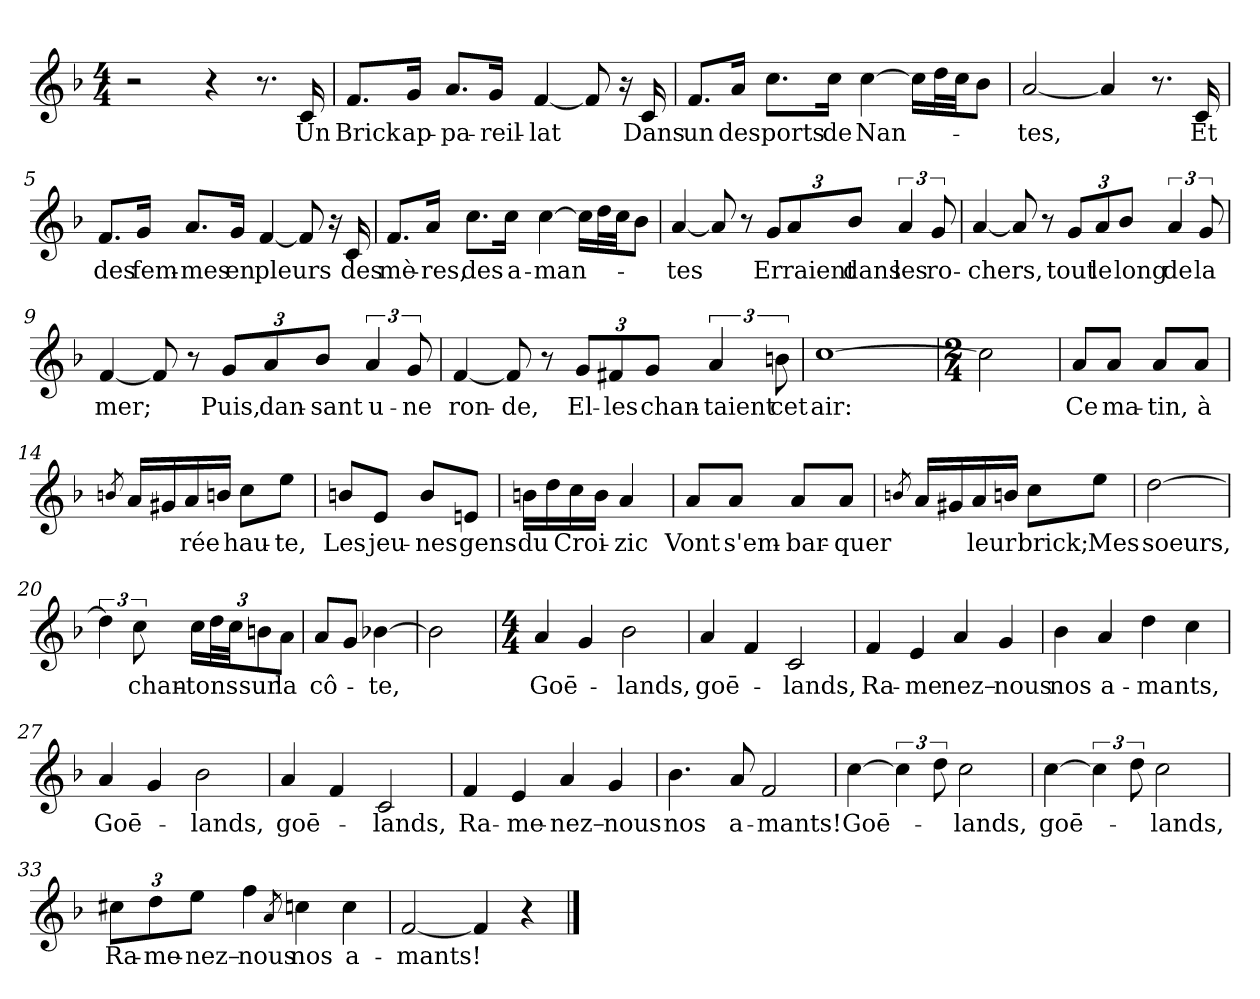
**kern	**text
*part1	*part1
*staff1	*staff1
*clefG2	*
*k[b-]	*
*M4/4	*
=1	=1
2r	.
4r	.
8.r	.
!	!LO:LY:b
16c/	Un
=2	=2
!	!LO:LY:b
8.f/L	Brick
!	!LO:LY:b
16g/Jk	ap-
!	!LO:LY:b
8.a/L	-pa-
!	!LO:LY:b
16g/Jk	-reil-
!	!LO:LY:b
[4f/	-lat
8f/]	.
16r	.
!	!LO:LY:b
16c/	Dans
=3	=3
!	!LO:LY:b
8.f/L	un
!	!LO:LY:b
16a/Jk	des
!	!LO:LY:b
8.cc\L	ports
!	!LO:LY:b
16cc\Jk	de
!	!LO:LY:b
[4cc\	Nan-
16cc\LL]	.
32dd\L	.
32cc\JJ	.
8b-\J	.
=4	=4
!	!LO:LY:b
[2a/	-tes,
4a/]	.
8.r	.
!	!LO:LY:b
16c/	Et
=5	=5
!	!LO:LY:b
8.f/L	des
!	!LO:LY:b
16g/Jk	fem-
!	!LO:LY:b
8.a/L	-mes
!	!LO:LY:b
16g/Jk	en
!	!LO:LY:b
[4f/	pleurs
8f/]	.
16r	.
!	!LO:LY:b
16c/	des
!!LO:LB:g=z
=6	=6
!	!LO:LY:b
8.f/L	mè-
!	!LO:LY:b
16a/Jk	-res,
!	!LO:LY:b
8.cc\L	des
!	!LO:LY:b
16cc\Jk	a-
!	!LO:LY:b
[4cc\	-man-
16cc\LL]	.
32dd\L	.
32cc\JJ	.
8b-\J	.
=7	=7
!	!LO:LY:b
[4a/	-tes
8a/]	.
8r	.
!	!LO:LY:b
12g/L	Er
!	!LO:LY:b
12a/	-raient
!	!LO:LY:b
12b-/J	dans
!	!LO:LY:b
6a/	les
!	!LO:LY:b
12g/	ro-
=8	=8
!	!LO:LY:b
[4a/	-chers,
8a/]	.
8r	.
!	!LO:LY:b
12g/L	tout
!	!LO:LY:b
12a/	le
!	!LO:LY:b
12b-/J	long
!	!LO:LY:b
6a/	de
!	!LO:LY:b
12g/	la
=9	=9
!	!LO:LY:b
[4f/	mer;
8f/]	.
8r	.
!	!LO:LY:b
12g/L	Puis,
!	!LO:LY:b
12a/	dan-
!	!LO:LY:b
12b-/J	-sant
!	!LO:LY:b
6a/	u-
!	!LO:LY:b
12g/	-ne
!!LO:LB:g=z
=10	=10
!	!LO:LY:b
[4f/	ron-
!	!LO:LY:b
8f/]	-de,
8r	.
!	!LO:LY:b
12g/L	El-
!	!LO:LY:b
12f#X/	-les
!	!LO:LY:b
12g/J	chan-
!	!LO:LY:b
6a/	-taient
!	!LO:LY:b
12bn\	cet
=11	=11
!	!LO:LY:b
[1cc	air:
=12	=12
*M2/4	*
2cc\]	.
=13	=13
!	!LO:LY:b
8a/L	Ce
!	!LO:LY:b
8a/J	ma-
!	!LO:LY:b
8a/L	-tin,
!	!LO:LY:b
8a/J	à
=14	=14
8qbn/	.
16a/LL	.
16g#X/	.
!	!LO:LY:b
16a/	-rée
16b/JJ	.
!	!LO:LY:b
8cc\L	hau-
!	!LO:LY:b
8ee\J	-te,
=15	=15
!	!LO:LY:b
8bn/L	Les
!	!LO:LY:b
8e/J	jeu-
!	!LO:LY:b
8b/L	-nes
!	!LO:LY:b
8en/J	gens
=16	=16
!	!LO:LY:b
16bn\LL	du
16dd\	.
!	!LO:LY:b
16cc\	Croi-
16b\JJ	.
!	!LO:LY:b
4a/	-zic
!!LO:LB:g=z
=17	=17
!	!LO:LY:b
8a/L	Vont
!	!LO:LY:b
8a/J	s'em-
!	!LO:LY:b
8a/L	-bar-
!	!LO:LY:b
8a/J	-quer
=18	=18
8qbn/	.
16a/LL	.
16g#X/	.
!	!LO:LY:b
16a/	leur
16b/JJ	.
!	!LO:LY:b
8cc\L	brick;
!	!LO:LY:b
8ee\J	Mes
=19	=19
!	!LO:LY:b
[2dd\	soeurs,
=20	=20
6dd\]	.
!	!LO:LY:b
12cc\	chan-
!	!LO:LY:b
24cc\LL	-tons
48dd\L	.
48cc\JJ	.
!	!LO:LY:b
12bn\	sur
!	!LO:LY:b
12a\J	la
=21	=21
!	!LO:LY:b
8a/L	cô-
8g/J	.
!	!LO:LY:b
[4b-X\	-te,
=22	=22
2b-\]	.
=23	=23
*M4/4	*
!	!LO:LY:b
4a/	Goē-
4g/	.
!	!LO:LY:b
2b-\	-lands,
=24	=24
!	!LO:LY:b
4a/	goē-
4f/	.
!	!LO:LY:b
2c/	-lands,
!!LO:LB:g=z
=25	=25
!	!LO:LY:b
4f/	Ra-
!	!LO:LY:b
4e/	-me
!	!LO:LY:b
4a/	-nez–
!	!LO:LY:b
4g/	nous
=26	=26
!	!LO:LY:b
4b-\	nos
!	!LO:LY:b
4a/	a-
!	!LO:LY:b
4dd\	-mants,
4cc\	.
=27	=27
!	!LO:LY:b
4a/	Goē-
4g/	.
!	!LO:LY:b
2b-\	-lands,
=28	=28
!	!LO:LY:b
4a/	goē-
4f/	.
!	!LO:LY:b
2c/	-lands,
=29	=29
!	!LO:LY:b
4f/	Ra-
!	!LO:LY:b
4e/	-me-
!	!LO:LY:b
4a/	-nez–
!	!LO:LY:b
4g/	nous
=30	=30
!	!LO:LY:b
4.b-\	nos
!	!LO:LY:b
8a/	a-
!	!LO:LY:b
2f/	-mants!
=31	=31
!	!LO:LY:b
[4cc\	Goē-
6cc\]	.
12dd\	.
!	!LO:LY:b
2cc\	-lands,
=32	=32
!	!LO:LY:b
[4cc\	goē-
6cc\]	.
12dd\	.
!	!LO:LY:b
2cc\	-lands,
!!LO:LB:g=z
=33	=33
!	!LO:LY:b
12cc#X\L	Ra-
!	!LO:LY:b
12dd\	-me-
!	!LO:LY:b
12ee\J	-nez–
!	!LO:LY:b
4ff\	nous
8qa/	.
!	!LO:LY:b
4ccn\	nos
!	!LO:LY:b
4cc\	a-
=34	=34
!	!LO:LY:b
[2f/	-mants!
4f/]	.
4r	.
==	==
*-	*-
